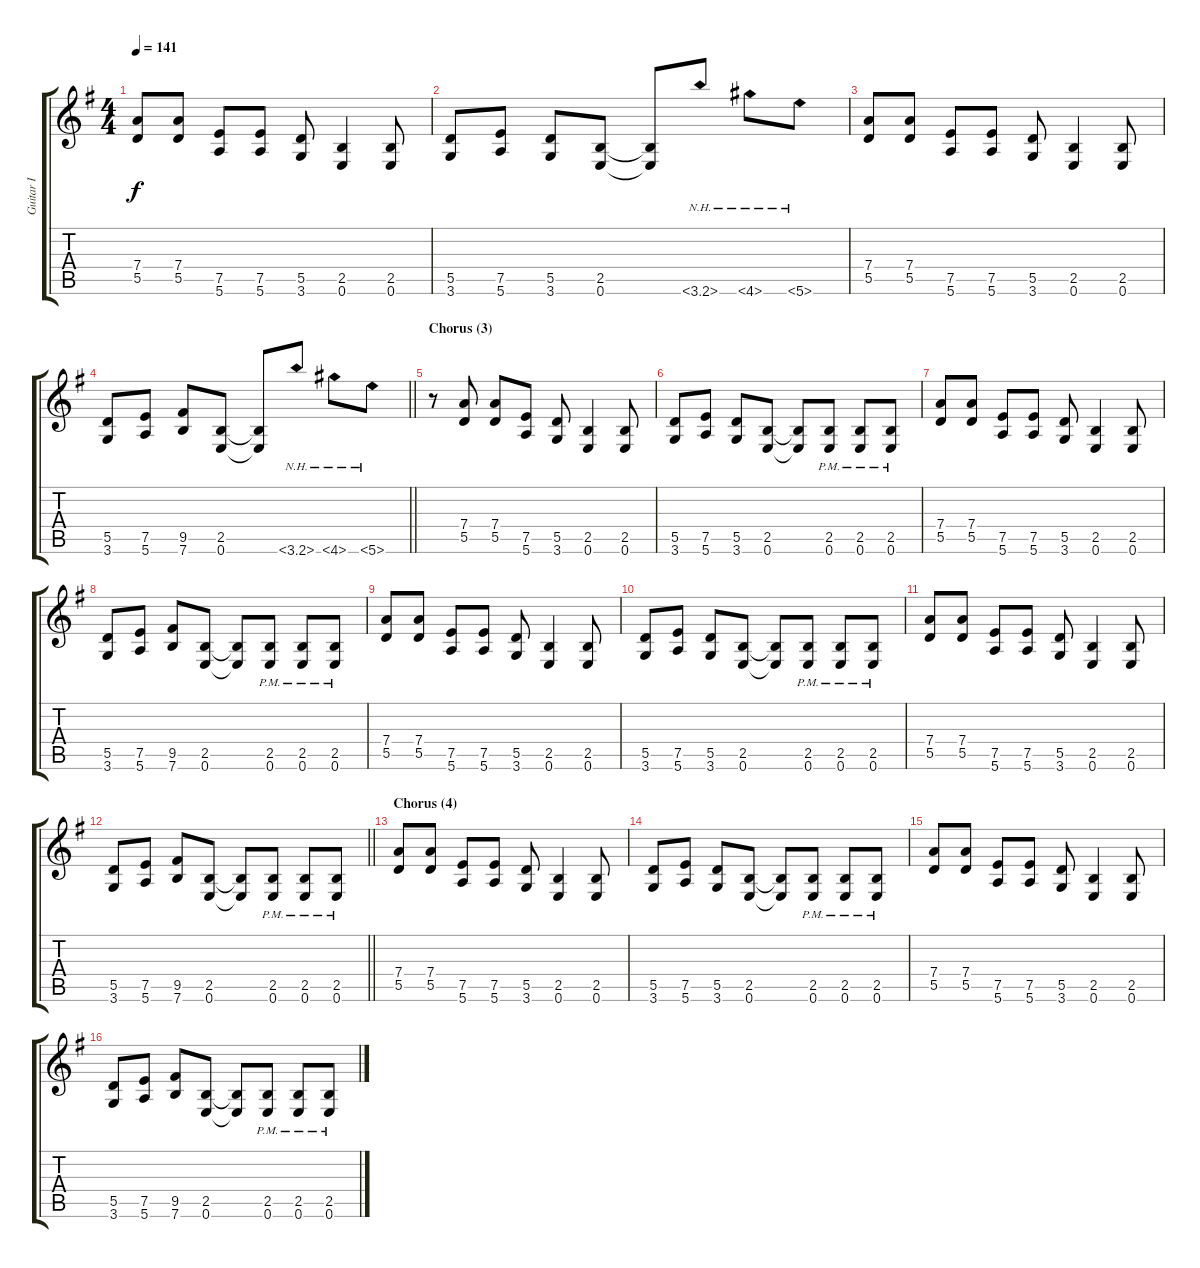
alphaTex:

\track ("Guitar I" "Guitar I") {instrument distortionguitar}
\staff {score tabs}
\tuning (E4 B3 G3 D3 A2 E2) {hide}
\ts (4 4)
\tempo 141
\clef g2
\ks g
(7.4 5.5).8{dy f} (7.4 5.5).8 (7.5 5.6).8 (7.5 5.6).8 (5.5 3.6).8 (2.5 0.6).4 (2.5 0.6).8 |
(5.5 3.6).8 (7.5 5.6).8 (5.5 3.6).8 (2.5 0.6).8 (2.5{t} 0.6{t}).8 3.6{nh}.8 4.6{nh}.8 5.6{nh}.8 |
(7.4 5.5).8 (7.4 5.5).8 (7.5 5.6).8 (7.5 5.6).8 (5.5 3.6).8 (2.5 0.6).4 (2.5 0.6).8 |
\barLineRight lightlight
(5.5 3.6).8 (7.5 5.6).8 (9.5 7.6).8 (2.5 0.6).8 (2.5{t} 0.6{t}).8 3.6{nh}.8 4.6{nh}.8 5.6{nh}.8 |
\section ("" "Chorus (3)")
r.8 (7.4 5.5).8 (7.4 5.5).8 (7.5 5.6).8 (5.5 3.6).8 (2.5 0.6).4 (2.5 0.6).8 |
(5.5 3.6).8 (7.5 5.6).8 (5.5 3.6).8 (2.5 0.6).8 (2.5{t} 0.6{t}).8 (2.5{pm} 0.6{pm}).8 (2.5{pm} 0.6{pm}).8 (2.5{pm} 0.6{pm}).8 |
(7.4 5.5).8 (7.4 5.5).8 (7.5 5.6).8 (7.5 5.6).8 (5.5 3.6).8 (2.5 0.6).4 (2.5 0.6).8 |
(5.5 3.6).8 (7.5 5.6).8 (9.5 7.6).8 (2.5 0.6).8 (2.5{t} 0.6{t}).8 (2.5{pm} 0.6{pm}).8 (2.5{pm} 0.6{pm}).8 (2.5{pm} 0.6{pm}).8 |
(7.4 5.5).8 (7.4 5.5).8 (7.5 5.6).8 (7.5 5.6).8 (5.5 3.6).8 (2.5 0.6).4 (2.5 0.6).8 |
(5.5 3.6).8 (7.5 5.6).8 (5.5 3.6).8 (2.5 0.6).8 (2.5{t} 0.6{t}).8 (2.5{pm} 0.6{pm}).8 (2.5{pm} 0.6{pm}).8 (2.5{pm} 0.6{pm}).8 |
(7.4 5.5).8 (7.4 5.5).8 (7.5 5.6).8 (7.5 5.6).8 (5.5 3.6).8 (2.5 0.6).4 (2.5 0.6).8 |
\barLineRight lightlight
(5.5 3.6).8 (7.5 5.6).8 (9.5 7.6).8 (2.5 0.6).8 (2.5{t} 0.6{t}).8 (2.5{pm} 0.6{pm}).8 (2.5{pm} 0.6{pm}).8 (2.5{pm} 0.6{pm}).8 |
\section ("" "Chorus (4)")
(7.4 5.5).8 (7.4 5.5).8 (7.5 5.6).8 (7.5 5.6).8 (5.5 3.6).8 (2.5 0.6).4 (2.5 0.6).8 |
(5.5 3.6).8 (7.5 5.6).8 (5.5 3.6).8 (2.5 0.6).8 (2.5{t} 0.6{t}).8 (2.5{pm} 0.6{pm}).8 (2.5{pm} 0.6{pm}).8 (2.5{pm} 0.6{pm}).8 |
(7.4 5.5).8 (7.4 5.5).8 (7.5 5.6).8 (7.5 5.6).8 (5.5 3.6).8 (2.5 0.6).4 (2.5 0.6).8 |
(5.5 3.6).8 (7.5 5.6).8 (9.5 7.6).8 (2.5 0.6).8 (2.5{t} 0.6{t}).8 (2.5{pm} 0.6{pm}).8 (2.5{pm} 0.6{pm}).8 (2.5{pm} 0.6{pm}).8
